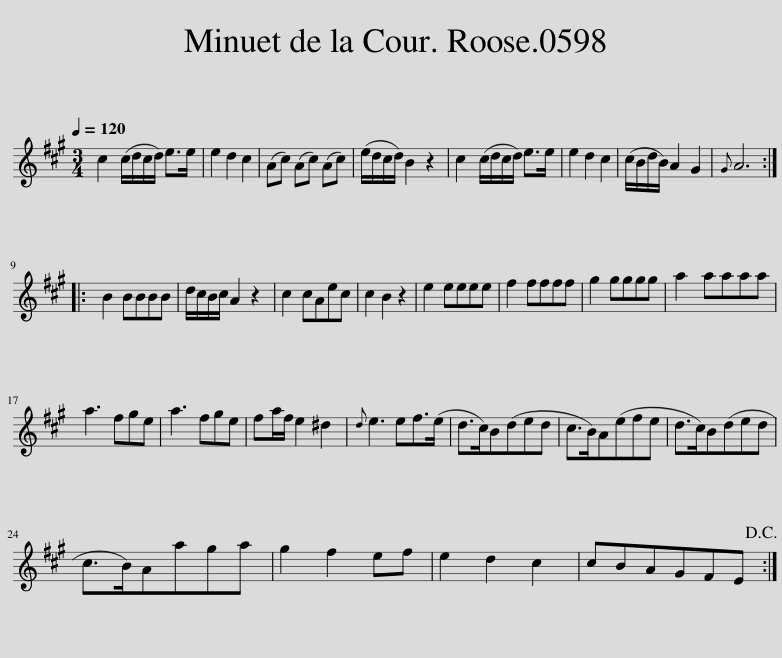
X:1
L:1/8
Q:1/4=120
M:3/4
I:linebreak $
K:A
V:1 treble
V:1
 c2 (c/d/c/d/) e>e | e2 d2 c2 | (Ac) (Ac) (Ac) | (e/d/c/d/) B2 z2 | c2 (c/d/c/d/) e>e | %5
 e2 d2 c2 | (c/B/d/B/) A2 G2 |{G} A6 ::$ B2 BBBB | d/c/B/c/ A2 z2 | %10
 c2 cAec | c2 B2 z2 | e2 eeee | f2 ffff | g2 gggg | %15
 a2 aaaa |$ a3 fge | a3 fge | fa/f/ e2 ^d2 |{d} e3 ef>(e | %20
 d>c)B(ded | c>B)A(efe | d>c)B(ded |$ c>B)Aaga | g2 f2 ef | %25
 e2 d2 c2 | cBAGFE!D.C.! :| %27
